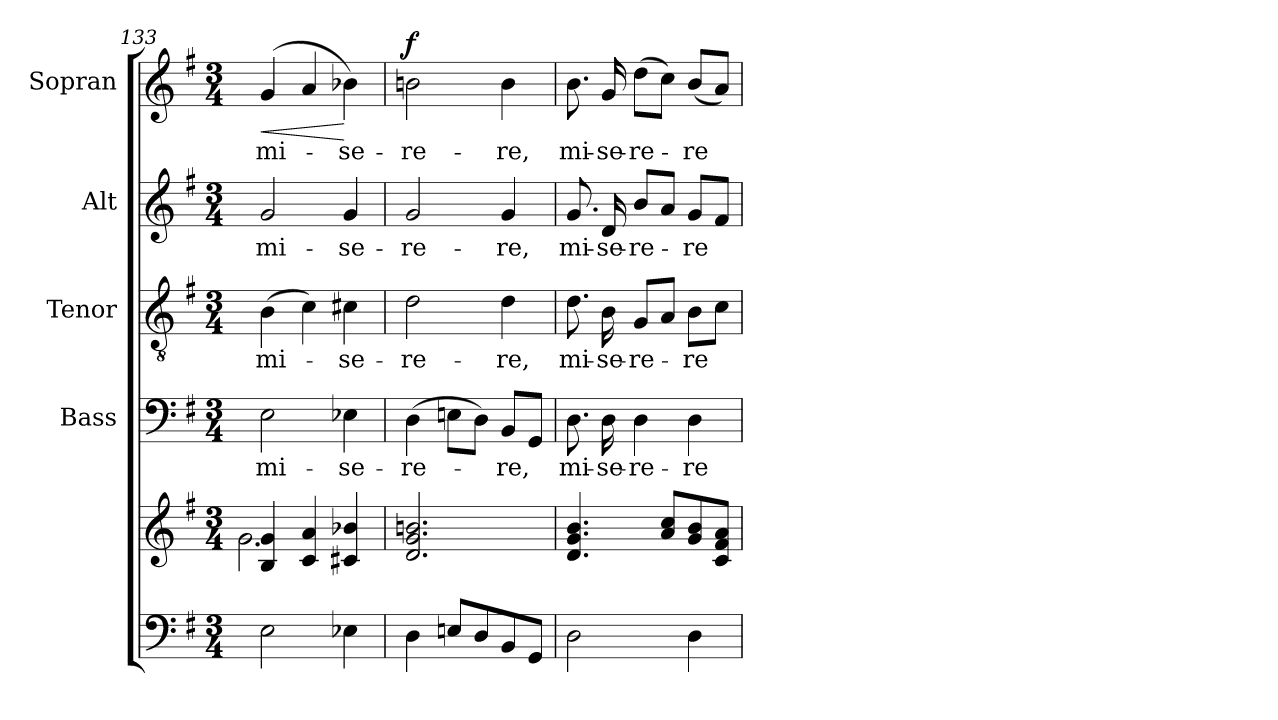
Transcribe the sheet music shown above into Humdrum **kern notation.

**kern	**kern	**kern	**text	**kern	**text	**kern	**text	**kern	**text	**dynam
*part5	*part5	*part4	*part4	*part3	*part3	*part2	*part2	*part1	*part1	*part1
*staff6	*staff5	*staff4	*staff4	*staff3	*staff3	*staff2	*staff2	*staff1	*staff1	*staff1
*	*	*I"Bass	*	*I"Tenor	*	*I"Alt	*	*I"Sopran	*	*
*	*	*I'B.	*	*I'T.	*	*I'A.	*	*I'S.	*	*
*clefF4	*clefG2	*clefF4	*	*clefGv2	*	*clefG2	*	*clefG2	*	*
*k[f#]	*k[f#]	*k[f#]	*	*k[f#]	*	*k[f#]	*	*k[f#]	*	*
*G:	*G:	*G:	*	*G:	*	*G:	*	*G:	*	*
*M3/4	*M3/4	*M3/4	*	*M3/4	*	*M3/4	*	*M3/4	*	*
=133	=133	=133	=133	=133	=133	=133	=133	=133	=133	=133
*	*^	*	*	*	*	*	*	*	*	*
!	!	!	!	!LO:LY:b	!	!LO:LY:b	!	!LO:LY:b	!	!LO:LY:b	!LO:HP:b
2E\	4B/ 4g/	2.g\	2E\	mi-	(>4B\	mi-	2g/	mi-	(4g/	mi-	<
.	4c/ 4a/	.	.	.	4c\)	.	.	.	4a/	.	.
!	!	!	!	!LO:LY:b	!	!LO:LY:b	!	!LO:LY:b	!	!LO:LY:b	!
4E-X\	4c#X/ 4b-X/	.	4E-X\	-se-	4c#X\	-se-	4g/	-se-	4b-X\)	-se-	[
*	*v	*v	*	*	*	*	*	*	*	*	*
=134	=134	=134	=134	=134	=134	=134	=134	=134	=134	=134
!	!	!	!LO:LY:b	!	!LO:LY:b	!	!LO:LY:b	!	!LO:LY:b	!LO:DY:a
4D\	2.d/ 2.g/ 2.bn/	(>4D\	-re-	2d\	-re-	2g/	-re-	2bn\	-re-	f
8En/L	.	8En\L	.	.	.	.	.	.	.	.
8D/	.	8D\J)	.	.	.	.	.	.	.	.
!	!	!	!LO:LY:b	!	!LO:LY:b	!	!LO:LY:b	!	!LO:LY:b	!
8BB/	.	8BB/L	-re,	4d\	-re,	4g/	-re,	4b\	-re,	.
8GG/J	.	8GG/J	.	.	.	.	.	.	.	.
!!LO:LB:g=z
=135	=135	=135	=135	=135	=135	=135	=135	=135	=135	=135
!	!	!	!LO:LY:b	!	!LO:LY:b	!	!LO:LY:b	!	!LO:LY:b	!
2D\	4.d/ 4.g/ 4.b/	8.D\	mi-	8.d\	mi-	8.g/	mi-	8.b\	mi-	.
!	!	!	!LO:LY:b	!	!LO:LY:b	!	!LO:LY:b	!	!LO:LY:b	!
.	.	16D\	-se-	16B\	-se-	16d/	-se-	16g/	-se-	.
!	!	!	!LO:LY:b	!	!LO:LY:b	!	!LO:LY:b	!	!LO:LY:b	!
.	.	4D\	-re-	8G/L	-re-	8b/L	-re-	(>8dd\L	-re-	.
.	8a/ 8cc/L	.	.	8A/J	.	8a/J	.	8cc\J)	.	.
!	!	!	!LO:LY:b	!	!LO:LY:b	!	!LO:LY:b	!	!LO:LY:b	!
4D\	8g/ 8b/	4D\	-re	8B\L	-re	8g/L	-re	(<8b/L	-re	.
.	8c/ 8f#/ 8a/J	.	.	8c\J	.	8f#/J	.	8a/J)	.	.
=	=	=	=	=	=	=	=	=	=	=
*-	*-	*-	*-	*-	*-	*-	*-	*-	*-	*-
